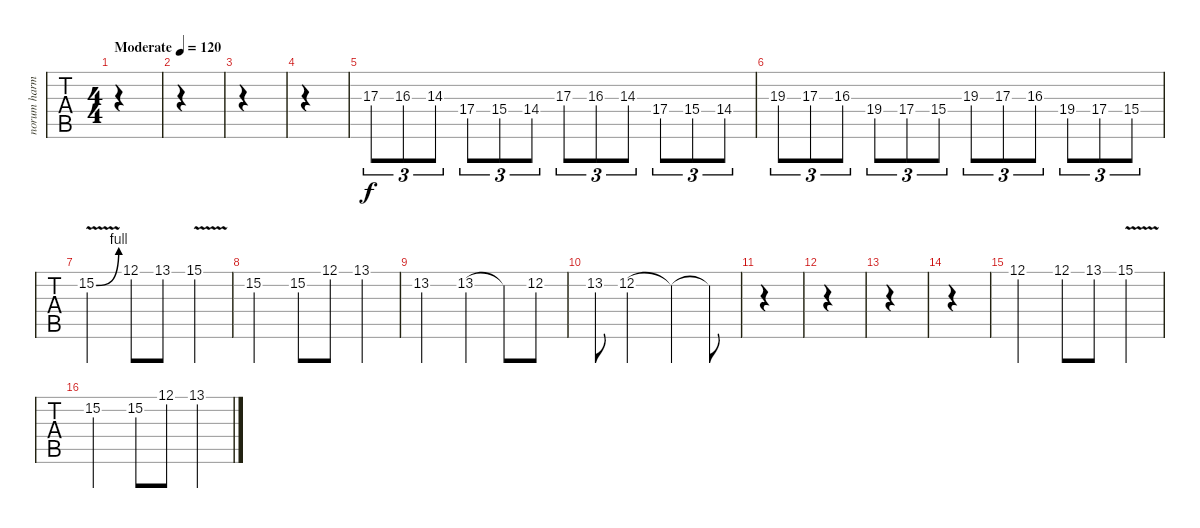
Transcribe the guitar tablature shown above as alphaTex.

\track ("norum harm" "norum harm") {instrument overdrivenguitar}
\staff {tabs}
\tuning (E4 B3 G3 D3 A2 E2) {hide}
\ts (4 4)
\tempo (120 "Moderate")
\clef g2
\ks c
|
|
|
|
17.3.8{tu (3 2)} 16.3.8{tu (3 2)} 14.3.8{tu (3 2)} 17.4.8{tu (3 2)} 15.4.8{tu (3 2)} 14.4.8{tu (3 2)} 17.3.8{tu (3 2)} 16.3.8{tu (3 2)} 14.3.8{tu (3 2)} 17.4.8{tu (3 2)} 15.4.8{tu (3 2)} 14.4.8{tu (3 2)} |
19.3.8{tu (3 2)} 17.3.8{tu (3 2)} 16.3.8{tu (3 2)} 19.4.8{tu (3 2)} 17.4.8{tu (3 2)} 15.4.8{tu (3 2)} 19.3.8{tu (3 2)} 17.3.8{tu (3 2)} 16.3.8{tu (3 2)} 19.4.8{tu (3 2)} 17.4.8{tu (3 2)} 15.4.8{tu (3 2)} |
15.2{be (bend 0 0 60 4) v}.2 12.1.8 13.1.8 15.1{v}.4 |
15.2.2 15.2.8 12.1.8 13.1.4 |
13.2.2 13.2.4 13.2{t}.8 12.2.8 |
13.2.8 12.2.2 12.2{t}.4 12.2{t}.8 |
|
|
|
|
12.1.2 12.1.8 13.1.8 15.1{v}.4 |
15.2.2 15.2.8 12.1.8 13.1.4
